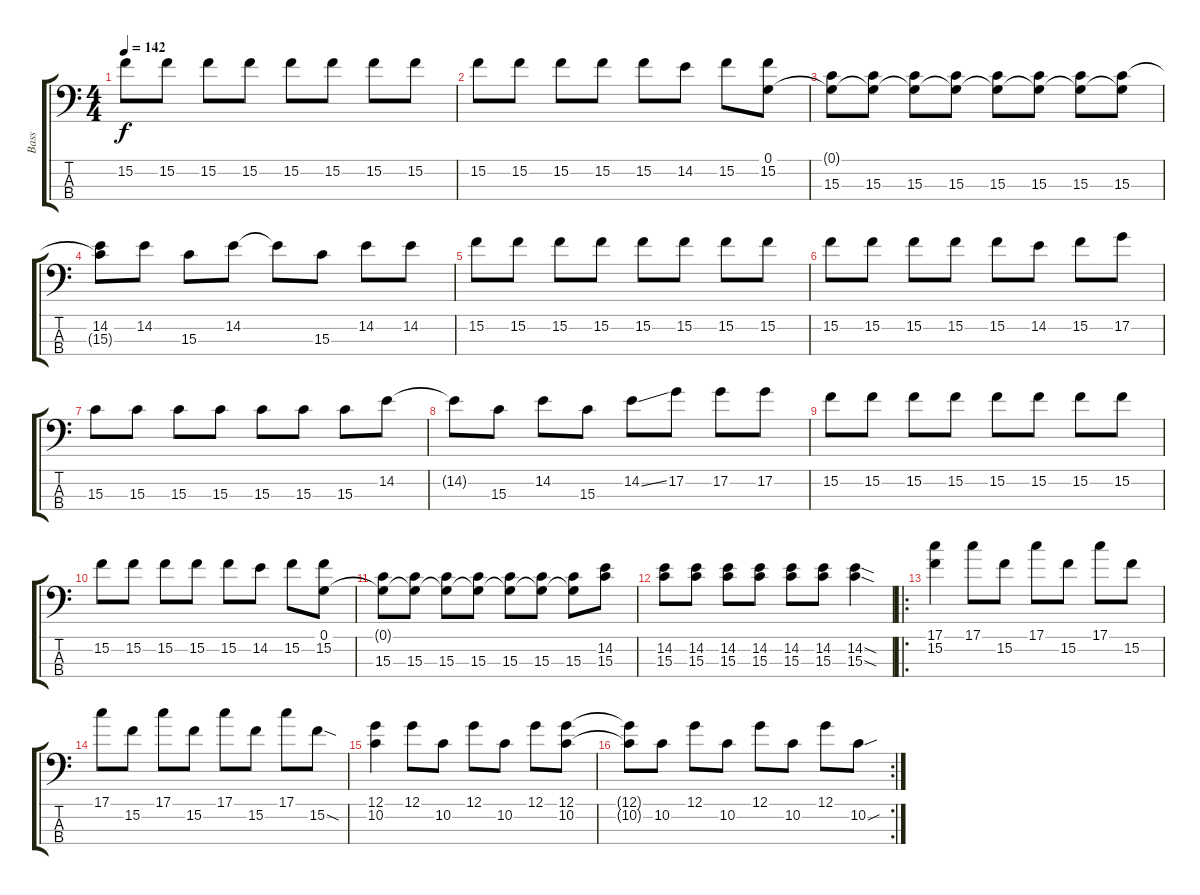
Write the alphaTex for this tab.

\track ("Bass" "Bass") {instrument electricbassfinger}
\staff {score tabs}
\tuning (G2 D2 A1 E1) {hide}
\ts (4 4)
\tempo 142
\clef f4
\ks c
15.2.8{dy f} 15.2.8 15.2.8 15.2.8 15.2.8 15.2.8 15.2.8 15.2.8 |
15.2.8 15.2.8 15.2.8 15.2.8 15.2.8 14.2.8 15.2.8 (0.1 15.2).8 |
(0.1{t} 15.3).8 (0.1{t} 15.3).8 (0.1{t} 15.3).8 (0.1{t} 15.3).8 (0.1{t} 15.3).8 (0.1{t} 15.3).8 (0.1{t} 15.3).8 (0.1{t} 15.3).8 |
(14.2 15.3{t}).8 14.2.8 15.3.8 14.2.8 14.2{t}.8 15.3.8 14.2.8 14.2.8 |
15.2.8 15.2.8 15.2.8 15.2.8 15.2.8 15.2.8 15.2.8 15.2.8 |
15.2.8 15.2.8 15.2.8 15.2.8 15.2.8 14.2.8 15.2.8 17.2.8 |
15.3.8 15.3.8 15.3.8 15.3.8 15.3.8 15.3.8 15.3.8 14.2.8 |
14.2{t}.8 15.3.8 14.2.8 15.3.8 14.2{ss}.8 17.2.8 17.2.8 17.2.8 |
15.2.8 15.2.8 15.2.8 15.2.8 15.2.8 15.2.8 15.2.8 15.2.8 |
15.2.8 15.2.8 15.2.8 15.2.8 15.2.8 14.2.8 15.2.8 (0.1 15.2).8 |
(0.1{t} 15.3).8 (0.1{t} 15.3).8 (0.1{t} 15.3).8 (0.1{t} 15.3).8 (0.1{t} 15.3).8 (0.1{t} 15.3).8 (0.1{t} 15.3).8 (14.2 15.3).8 |
(14.2 15.3).8 (14.2 15.3).8 (14.2 15.3).8 (14.2 15.3).8 (14.2 15.3).8 (14.2 15.3).8 (14.2{sod} 15.3{sod}).4 |
\ro
(17.1 15.2).4 17.1.8 15.2.8 17.1.8 15.2.8 17.1.8 15.2.8 |
17.1.8 15.2.8 17.1.8 15.2.8 17.1.8 15.2.8 17.1.8 15.2{sod}.8 |
(12.1 10.2).4 12.1.8 10.2.8 12.1.8 10.2.8 12.1.8 (12.1 10.2).8 |
\rc 2
(12.1{t} 10.2{t}).8 10.2.8 12.1.8 10.2.8 12.1.8 10.2.8 12.1.8 10.2{sou}.8
